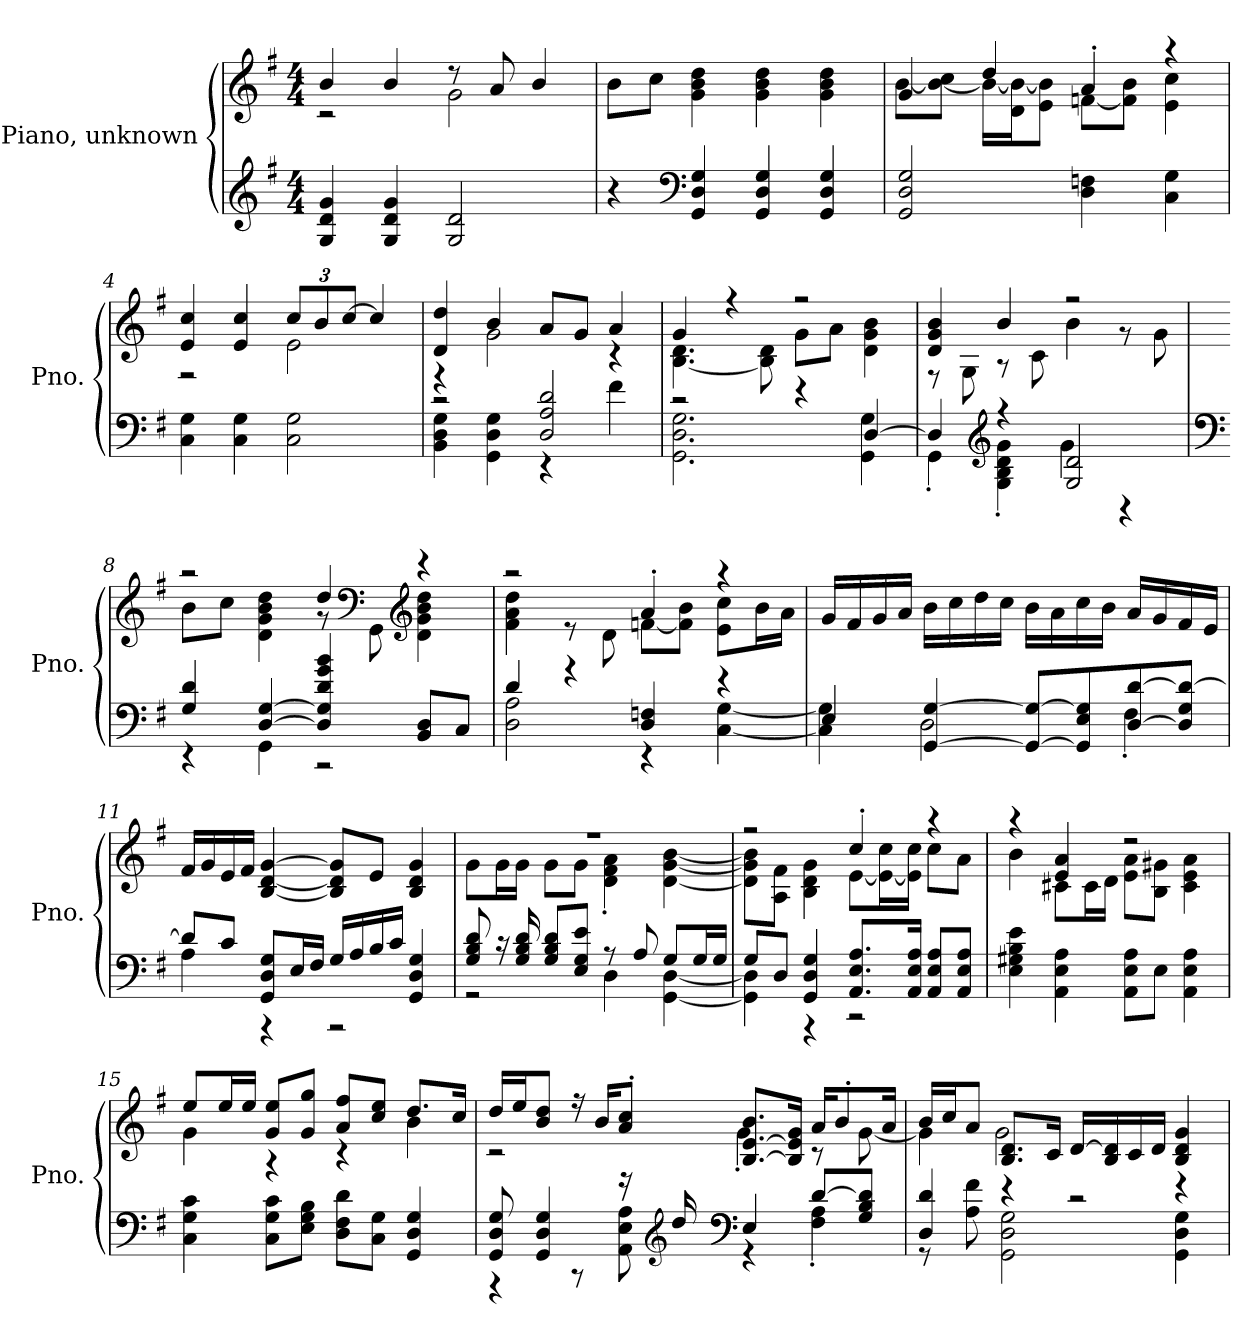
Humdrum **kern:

**kern	**kern
*part1	*part1
*staff2	*staff1
*I"Piano, unknown	*
*I'Pno.	*
*clefG2	*clefG2
*k[f#]	*k[f#]
*M4/4	*M4/4
*MM88	*MM88
=1	=1
*	*^
4G/ 4d/ 4g/	4b/	2r
4G/ 4d/ 4g/	4b/	.
2G/ 2d/	8r	2g\
.	8a/	.
.	4b/	.
*	*v	*v
=2	=2
4r	8b\L
.	8cc\J
*clefF4	*
4GG/ 4D/ 4G/	4g\ 4b\ 4dd\
4GG/ 4D/ 4G/	4g\ 4b\ 4dd\
4GG/ 4D/ 4G/	4g\ 4b\ 4dd\
=3	=3
*	*^
2GG/ 2D/ 2G/	4g/	[8b\L
.	.	8b\_ 8cc\J
.	4dd/	16b\LL_
.	.	16d\ 16b\_J
.	.	8e\ 8b\]J
4D\ 4Fn\	4a'/	[8fn\L
.	.	8f\] 8b\J
4C\ 4G\	4r	4e\ 4cc\
=4	=4	=4
4C\ 4G\	4e/ 4cc/	2r
4C\ 4G\	4e/ 4cc/	.
*	*Xbrackettup	*
2C\ 2G\	12cc/L	2e\
.	12b/	.
.	[12cc/J	.
.	4cc/]	.
=5	=5	=5
*^	*	*
2r	4BB\ 4D\ 4G\	4d/ 4dd/	4r
.	4GG\ 4D\ 4G\	4b/	2g\
2D/ 2A/ 2d/	4r	8a/L	.
.	.	8g/J	.
.	4f#\	4a/	4r
!!LO:LB:g=z	!!
=6	=6	=6	=6
2r	2.GG\ 2.D\ 2.G\	4g/	[4.B\ 4.d\
.	.	4r	.
.	.	.	8B\] 8d\
4r	.	2r	8g\L
.	.	.	8a\J
[4D/	4GG\ 4G\	.	4d\ 4g\ 4b\
=7	=7	=7	=7
4D/]	4GG'\	4d/ 4g/ 4b/	8r
.	.	.	8G\
*clefG2	*	*	*
4r	4G\' 4B\' 4d\' 4g\'	4b/	8r
.	.	.	8c\
2G/ 2d/	4g\	2r	4b\
.	4r	.	8r
.	.	.	8g\
=8	=8	=8	=8
*clefF4	*	*	*
4G/ 4d/	4r	2r	8b\L
.	.	.	8cc\J
[4D/ [4G/	4GG\	.	4d\ 4g\ 4b\ 4dd\
4D/] 4G/] 4d/ 4g/ 4b/	2r	4dd/	8r
*	*	*clefF4	*
.	.	.	8GG\
*	*	*clefG2	*
8BB/ 8D/L	.	4r	4d\ 4g\ 4b\ 4dd\
8C/J	.	.	.
=9	=9	=9	=9
4d/	2D\ 2A\	2r	4f#\ 4a\ 4dd\
4r	.	.	8r
.	.	.	8d\
4D/ 4Fn/	4r	4a'/	[8fn\L
.	.	.	8f\] 8b\J
4r	[4C\ [4G\	4r	8e\ 8cc\L
.	.	.	16b\L
.	.	.	16a\JJ
*	*	*v	*v
!!LO:LB:g=z
=10	=10	=10
4E/	4C\] 4G\]	16g/LL
.	.	16f#/
.	.	16g/
.	.	16a/JJ
[4GG/ [4G/	2D\	16b\LL
.	.	16cc\
.	.	16dd\
.	.	16cc\JJ
8GG/_ 8G/_L	.	16b\LL
.	.	16a\
8GG/] 8E/ 8G/]	.	16cc\
.	.	16b\JJ
[8D/ [8d/	4F#'\	16a/LL
.	.	16g/
8D/] 8G/ 8d/_J	.	16f#/
.	.	16e/JJ
=11	=11	=11
8d/L]	4A\	16f#/LL
.	.	16g/
8c/J	.	16e/
.	.	16f#/JJ
8GG/ 8D/ 8G/L	4r	[4B/ [4d/ [4g/
16E/L	.	.
16F#/JJ	.	.
16G/LL	2r	8B/] 8d/] 8g/]L
16A/	.	.
16B/	.	8e/J
16c/JJ	.	.
4GG/ 4D/ 4G/	.	4B/ 4d/ 4g/
=12	=12	=12
*	*	*^
8G/ 8B/ 8d/	2r	1r	8g\L
16r	.	.	16g\L
16G/ 16B/ 16d/	.	.	16g\JJ
8G/ 8B/ 8d/L	.	.	8g\L
8E/ 8G/ 8e/J	.	.	8g\J
8r	4D\	.	4d\' 4f#\' 4a\'
8A/	.	.	.
8G/L	[4GG\ [4D\	.	[4d\ [4g\ [4b\
16G/L	.	.	.
16G/JJ	.	.	.
!!LO:LB:g=z	!!
=13	=13	=13	=13
8G/L	4GG\] 4D\]	2r	8d\] 8g\] 8b\]L
8D/J	.	.	8A\ 8f#\J
4GG/ 4D/ 4G/	4r	.	4B\ 4d\ 4g\
8.AA/ 8.E/ 8.A/L	2r	4cc'/	[8e\L
.	.	.	16e\_ 16cc\L
16AA/ 16E/ 16A/Jk	.	.	16e\] 16cc\JJ
8AA/ 8E/ 8A/L	.	4r	8cc\L
8AA/ 8E/ 8A/J	.	.	8a\J
*v	*v	*	*
=14	=14	=14
4E\ 4G#X\ 4B\ 4e\	4r	4b\
4AA\ 4E\ 4A\	4e/ 4a/	8c#X\L
.	.	16c#\L
.	.	16d\JJ
8AA\ 8E\ 8A\L	2r	8e\ 8a\L
8E\J	.	8B\ 8g#X\J
4AA\ 4E\ 4A\	.	4c#\ 4e\ 4a\
=15	=15	=15
4C\ 4G\ 4c\	8ee/L	4g\
.	16ee/L	.
.	16ee/JJ	.
8C\ 8G\ 8c\L	8g/ 8ee/L	4r
8E\ 8G\ 8B\J	8g/ 8gg/J	.
8D\ 8F#\ 8d\L	8a/ 8ff#/L	4r
8C\ 8G\J	8cc/ 8ee/J	.
4GG/ 4D/ 4G/	8.dd/L	4b\
.	16cc/Jk	.
!!LO:LB:g=z	!!
=16	=16	=16
*^	*	*
8GG/ 8D/ 8G/	4r	16dd/LL	2r
.	.	16ee/J	.
4GG/ 4D/ 4G/	.	8b/ 8dd/J	.
.	8r	16r	.
.	.	16b/KL	.
16r	8AA\ 8E\ 8A\	8a/' 8cc/'J	.
*clefG2	*	*	*
16dd/	.	.	.
*clefF4	*	*	*
4E/	4r	[8.B/ [8.e/ 8.b/L	4g'\
.	.	16B/] 16e/] 16g/Jk	.
[8d/L	4F#\' 4A\'	16a/KL	8r
.	.	8b'/	.
8G/ 8B/ 8d/]J	.	.	[8g\
.	.	16a/Jk	.
=17	=17	=17	=17
4D/ 4d/	8r	16b/LL	4g\]
.	.	16cc/J	.
.	8A\ 8f#\	8a/J	.
4r	2GG\ 2D\ 2G\	8.B/ 8.d/L	2g\
.	.	16c/Jk	.
2r	.	[16d/LL	.
.	.	16B/ 16d/]	.
.	.	16c/	.
.	.	16d/JJ	.
.	4GG\ 4D\ 4G\	4B/ 4d/ 4g/	4r
*v	*v	*	*
*	*v	*v
=	=
*-	*-
